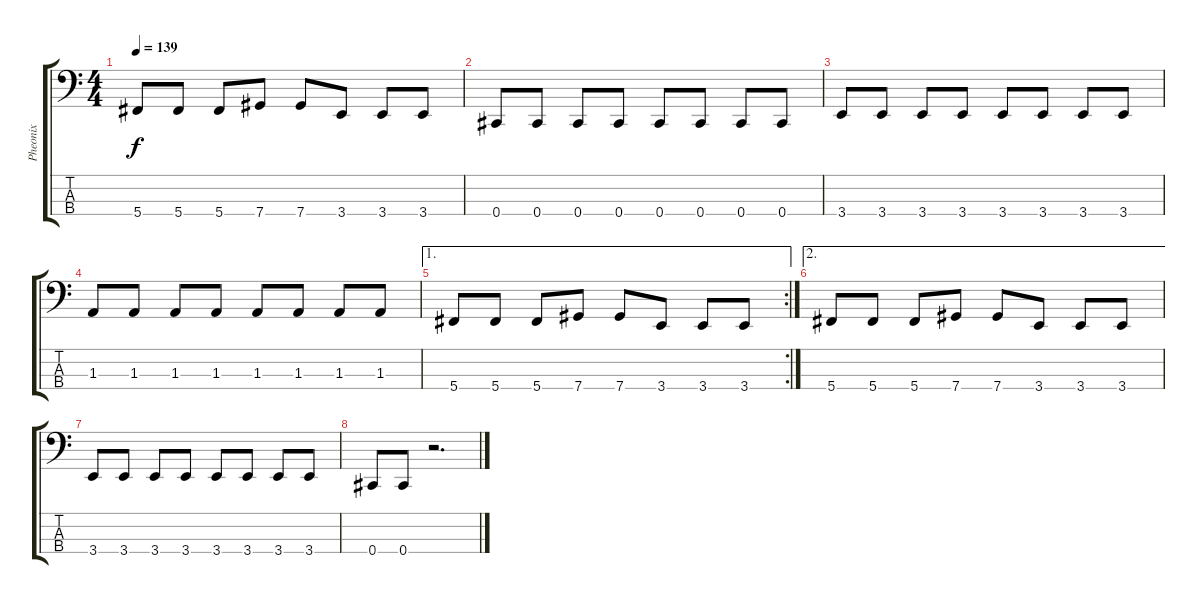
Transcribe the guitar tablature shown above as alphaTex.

\track ("Pheonix" "Pheonix") {instrument electricbasspick}
\staff {score tabs}
\tuning (Gb2 Db2 Ab1 Db1) {hide}
\ts (4 4)
\tempo 139
\clef f4
\ks c
5.4.8{dy f} 5.4.8 5.4.8 7.4.8 7.4.8 3.4.8 3.4.8 3.4.8 |
0.4.8 0.4.8 0.4.8 0.4.8 0.4.8 0.4.8 0.4.8 0.4.8 |
3.4.8 3.4.8 3.4.8 3.4.8 3.4.8 3.4.8 3.4.8 3.4.8 |
1.3.8 1.3.8 1.3.8 1.3.8 1.3.8 1.3.8 1.3.8 1.3.8 |
\ae 1
\rc 2
5.4.8 5.4.8 5.4.8 7.4.8 7.4.8 3.4.8 3.4.8 3.4.8 |
\ae 2
5.4.8 5.4.8 5.4.8 7.4.8 7.4.8 3.4.8 3.4.8 3.4.8 |
3.4.8 3.4.8 3.4.8 3.4.8 3.4.8 3.4.8 3.4.8 3.4.8 |
0.4.8 0.4.8 r.2{d}
